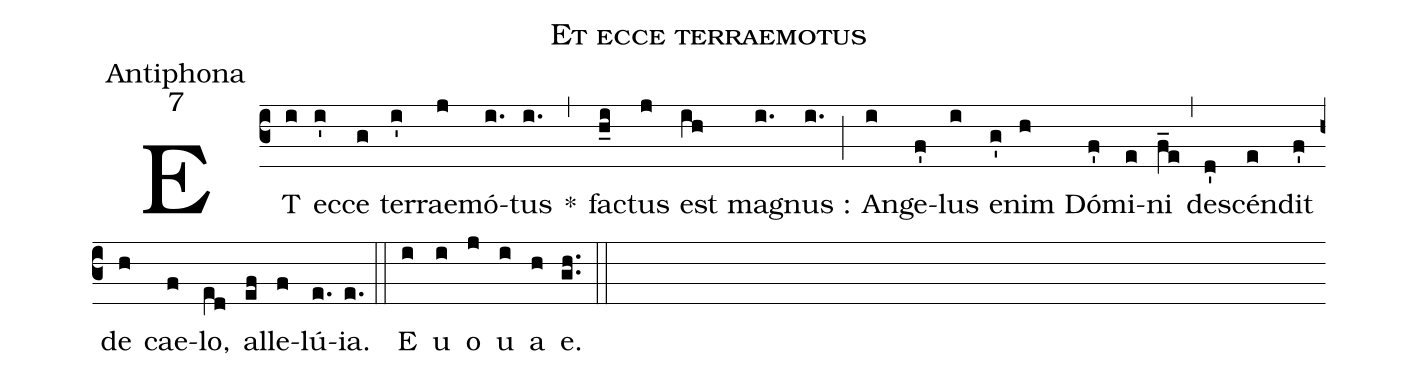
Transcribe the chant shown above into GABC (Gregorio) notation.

name:Et ecce terraemotus;
office-part:Antiphona;
mode:7;
%%
(c3) ET(i) ec(i')ce(g) ter(i')rae(j)mó(i.)tus(i.) *(,) fa(h_i)ctus(j) est(ih) ma(i.)gnus :(i.) (;) An(i)ge(f')lus(i) e(g')nim(h) Dó(f')mi(e)ni(f_e) (,) de(d')scén(e)dit(f') de(h) cae(f)lo,(e[ll:1]d) al(ef)le(f)lú(e.){ia}.(e.) (::) <eu>E(i) u(i) o(j) u(i) a(h) e.</eu>(gh..) (::)
